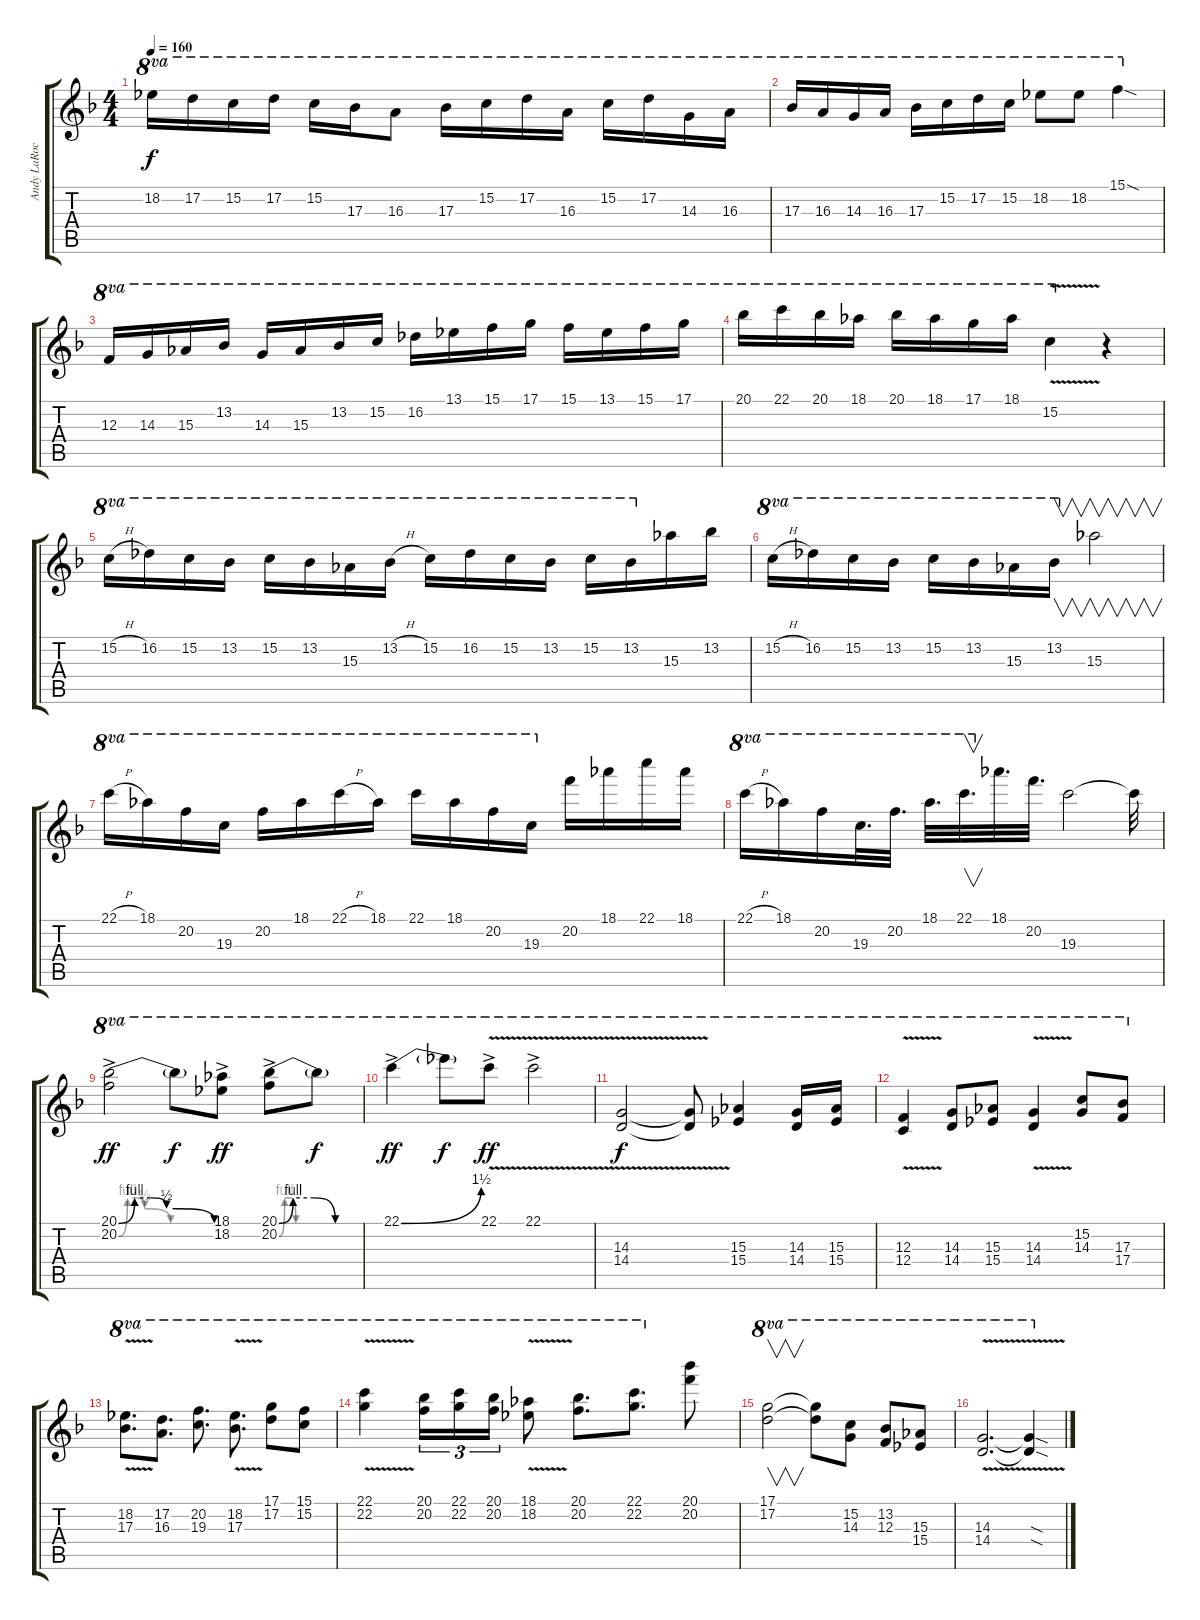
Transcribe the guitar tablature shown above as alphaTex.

\track ("Andy LaRocque" "Andy LaRoc") {instrument distortionguitar}
\staff {score tabs}
\tuning (D4 A3 F3 C3 G2 D2) {hide}
\ts (4 4)
\tempo 160
\clef g2
\ks f
18.2.16{ot 8va dy f} 17.2.16{ot 8va} 15.2.16{ot 8va} 17.2.16{ot 8va} 15.2.16{ot 8va} 17.3.16{ot 8va} 16.3.8{ot 8va} 17.3.16{ot 8va} 15.2.16{ot 8va} 17.2.16{ot 8va} 16.3.16{ot 8va} 15.2.16{ot 8va} 17.2.16{ot 8va} 14.3.16{ot 8va} 16.3.16{ot 8va} |
17.3.16{ot 8va} 16.3.16{ot 8va} 14.3.16{ot 8va} 16.3.16{ot 8va} 17.3.16{ot 8va} 15.2.16{ot 8va} 17.2.16{ot 8va} 15.2.16{ot 8va} 18.2.8{ot 8va} 18.2.8{ot 8va} 15.1{sod}.4{ot 8va} |
12.3.16{ot 8va} 14.3.16{ot 8va} 15.3.16{ot 8va} 13.2.16{ot 8va} 14.3.16{ot 8va} 15.3.16{ot 8va} 13.2.16{ot 8va} 15.2.16{ot 8va} 16.2.16{ot 8va} 13.1.16{ot 8va} 15.1.16{ot 8va} 17.1.16{ot 8va} 15.1.16{ot 8va} 13.1.16{ot 8va} 15.1.16{ot 8va} 17.1.16{ot 8va} |
20.1.16{ot 8va} 22.1.16{ot 8va} 20.1.16{ot 8va} 18.1.16{ot 8va} 20.1.16{ot 8va} 18.1.16{ot 8va} 17.1.16{ot 8va} 18.1.16{ot 8va} 15.2{v}.4{ot 8va} r.4 |
15.2{h}.16{ot 8va} 16.2.16{ot 8va} 15.2.16{ot 8va} 13.2.16{ot 8va} 15.2.16{ot 8va} 13.2.16{ot 8va} 15.3.16{ot 8va} 13.2{h}.16{ot 8va} 15.2.16{ot 8va} 16.2.16{ot 8va} 15.2.16{ot 8va} 13.2.16{ot 8va} 15.2.16{ot 8va} 13.2.16{ot 8va} 15.3.16 13.2.16 |
15.2{h}.16{ot 8va} 16.2.16{ot 8va} 15.2.16{ot 8va} 13.2.16{ot 8va} 15.2.16{ot 8va} 13.2.16{ot 8va} 15.3.16{ot 8va} 13.2.16{v ot 8va} 15.3.2{v} |
22.1{h}.16{ot 8va} 18.1.16{ot 8va} 20.2.16{ot 8va} 19.3.16{ot 8va} 20.2.16{ot 8va} 18.1.16{ot 8va} 22.1{h}.16{ot 8va} 18.1.16{ot 8va} 22.1.16{ot 8va} 18.1.16{ot 8va} 20.2.16{ot 8va} 19.3.16{ot 8va} 20.2.16 18.1.16 22.1.16 18.1.16 |
22.1{h}.16{ot 8va} 18.1.16{ot 8va} 20.2.16{ot 8va} 19.3.32{d ot 8va} 20.2.32{d ot 8va} 18.1.32{d ot 8va} 22.1.32{v d ot 8va} 18.1.32{d} 20.2.32{d} 19.3.2 19.3{t}.32 |
(20.1{be (custom 0 0 10 4 20 4 30 2 36 2 60 0) ac} 20.2{be (custom 0 0 10 4 20 4 30 2 60 0)}).2{ot 8va dy ff} 20.1{t}.8{ot 8va dy f} (18.1{ac} 18.2).8{ot 8va dy ff} (20.1{be (custom 0 0 10 4 25 4 40 0 60 0) ac} 20.2{be (custom 0 0 10 4 20 4 30 0 60 0)}).8{ot 8va} 20.1{t}.8{ot 8va dy f} |
22.1{be (bend 0 0 60 6) ac}.4{ot 8va dy ff} 22.1{t}.8{ot 8va dy f} 22.1{v ac}.8{ot 8va dy ff} 22.1{v ac}.2{ot 8va} |
(14.3{v} 14.4{v}).2{ot 8va dy f} (14.3{v t} 14.4{v t}).8{ot 8va} (15.3 15.4).4{ot 8va} (14.3 14.4).16{ot 8va} (15.3 15.4).16{ot 8va} |
(12.3{v} 12.4{v}).4{ot 8va} (14.3 14.4).8{ot 8va} (15.3 15.4).8{ot 8va} (14.3{v} 14.4{v}).4{ot 8va} (15.2 14.3).8{ot 8va} (17.3 17.4).8{ot 8va} |
(18.2{v} 17.3{v}).8{d ot 8va} (17.2 16.3).8{d ot 8va} (20.2 19.3).8{d ot 8va} (18.2{v} 17.3).8{d ot 8va} (17.1 17.2).8{ot 8va} (15.1 15.2).8{ot 8va} |
(22.1{v} 22.2).4{ot 8va} (20.1 20.2).16{tu (3 2) ot 8va} (22.1 22.2).16{tu (3 2) ot 8va} (20.1 20.2).16{tu (3 2) ot 8va} (18.1{v} 18.2).8{ot 8va} (20.1 20.2).8{d ot 8va} (22.1 22.2).8{d ot 8va} (20.1 20.2).8 |
(17.1 17.2).2{v ot 8va} (17.1{t} 17.2{t}).8{ot 8va} (15.2 14.3).8{ot 8va} (13.2 12.3).8{ot 8va} (15.3 15.4).8{ot 8va} |
(14.3{v} 14.4{v}).2{d ot 8va} (14.3{sod t} 14.4{sod t}).4{ot 8va}
